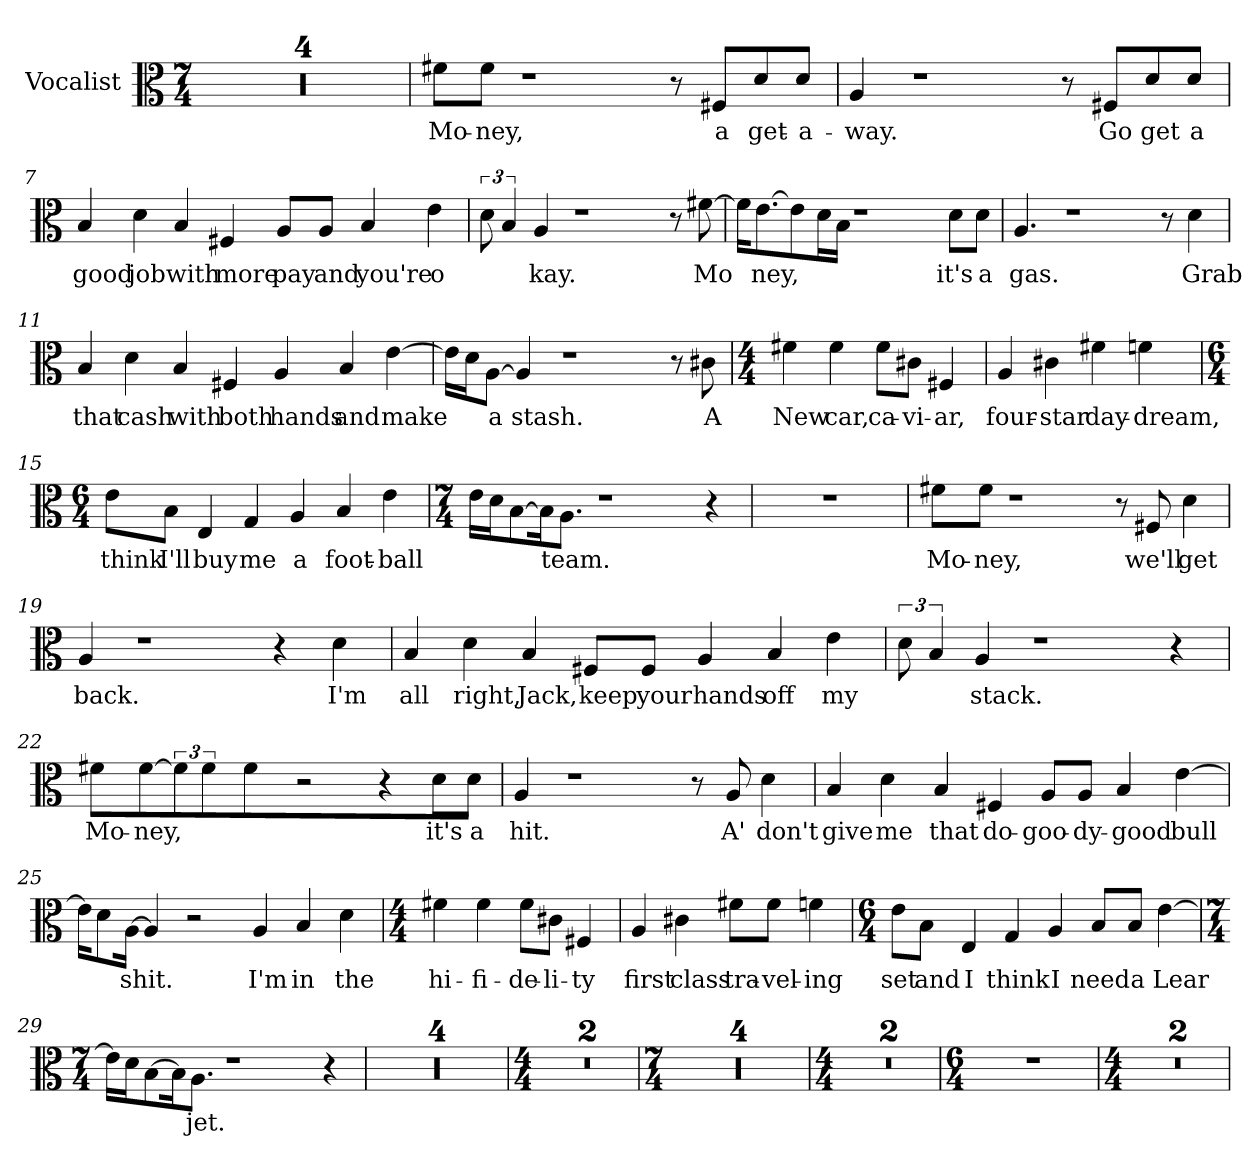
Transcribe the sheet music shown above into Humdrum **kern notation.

**kern	**text
*part1	*part1
*staff1	*staff1
*I"Vocalist	*
*clefC3	*
*M7/4	*
=1	=1
*clefC3	*
*M7/4	*
1..r	.
=2	=2
1..r	.
=3	=3
1..r	.
=4	=4
1..r	.
=5	=5
8f#X\L	Mo-
8f#\J	-ney,
1r	.
8r	.
8F#X/L	a
8d/	get-
8d/J	-a-
=6	=6
4A	-way.
1r	.
8r	.
8F#X/L	Go
8d/	get
8d/J	a
=7	=7
4B	good
4d	job
4B	with
4F#X	more
8A/L	pay
8A/J	and
4B	you're
4e	o
=8	=8
12d	_
6B	_
4A	kay.
1r	.
8r	.
[8f#X	Mo-
=9	=9
16f#\KL]	_
[8.e\	-ney,
8e\]	_
16d\L	_
16B\JJ	_
1r	.
8d\L	it's
8d\J	a
=10	=10
4.A	gas.
1r	.
8r	.
4d	Grab
=11	=11
4B	that
4d	cash
4B	with
4F#X	both
4A	hands
4B	and
[4e	make
=12	=12
16e\LL]	_
16d\J	_
[8A\J	a
4A]	stash.
1r	.
8r	.
8c#X	A
=13	=13
*M4/4	*
4f#X	New
4f#	car,
8f#\L	ca-
8c#X\J	-vi-
4F#X	-ar,
=14	=14
4A	four-
4c#X	-star
4f#X	day-
4fn	-dream,
=15	=15
*M6/4	*
8e\L	think
8B\J	I'll
4E	buy
4G	me
4A	a
4B	foot-
4e	-ball
=16	=16
*M7/4	*
16e\LL	_
16d\J	_
[8B\	_
16B\K]	_
8.A\J	team.
1r	.
4r	.
=17	=17
1..r	.
=18	=18
8f#X\L	Mo-
8f#\J	-ney,
1r	.
8r	.
8F#X	we'll
4d	get
=19	=19
4A	back.
1r	.
4r	.
4d	I'm
=20	=20
4B	all
4d	right,
4B	Jack,
8F#X/L	keep
8F#/J	your
4A	hands
4B	off
4e	my
=21	=21
12d	_
6B	_
4A	stack.
1r	.
4r	.
=22	=22
8f#X\L	Mo-
[8f#\	-ney,
12f#\J]	_
6f#	_
4f#	_
2r	.
4r	.
8d\L	it's
8d\J	a
=23	=23
4A	hit.
1r	.
8r	.
8A	A'
4d	don't
=24	=24
4B	give
4d	me
4B	that
4F#X	do-
8A/L	-goo-
8A/J	-dy-
4B	-good
[4e	bull-
=25	=25
16e\KL]	_
8d\	_
[16A\Jk	-shit.
4A]	_
2r	.
4A	I'm
4B	in
4d	the
=26	=26
*M4/4	*
4f#X	hi-
4f#	-fi-
8f#\L	-de-
8c#X\J	-li-
4F#X	-ty
=27	=27
4A	first
4c#X	class
8f#X\L	tra-
8f#\J	-vel-
4fn	-ing
=28	=28
*M6/4	*
8e\L	set
8B\J	and
4E	I
4G	think
4A	I
8B/L	need
8B/J	a
[4e	Lear
=29	=29
*M7/4	*
16e\LL]	_
16d\J	_
[8B\	_
16B\K]	_
8.A\J	jet.
1r	.
4r	.
=30	=30
1..r	.
=31	=31
1..r	.
=32	=32
1..r	.
=33	=33
1..r	.
=34	=34
*M4/4	*
1r	.
=35	=35
1r	.
=36	=36
*M7/4	*
1..r	.
=37	=37
1..r	.
=38	=38
1..r	.
=39	=39
1..r	.
=40	=40
*M4/4	*
1r	.
=41	=41
1r	.
=42	=42
*M6/4	*
1.r	.
=43	=43
*M4/4	*
1r	.
=44	=44
1r	.
=	=
*-	*-
